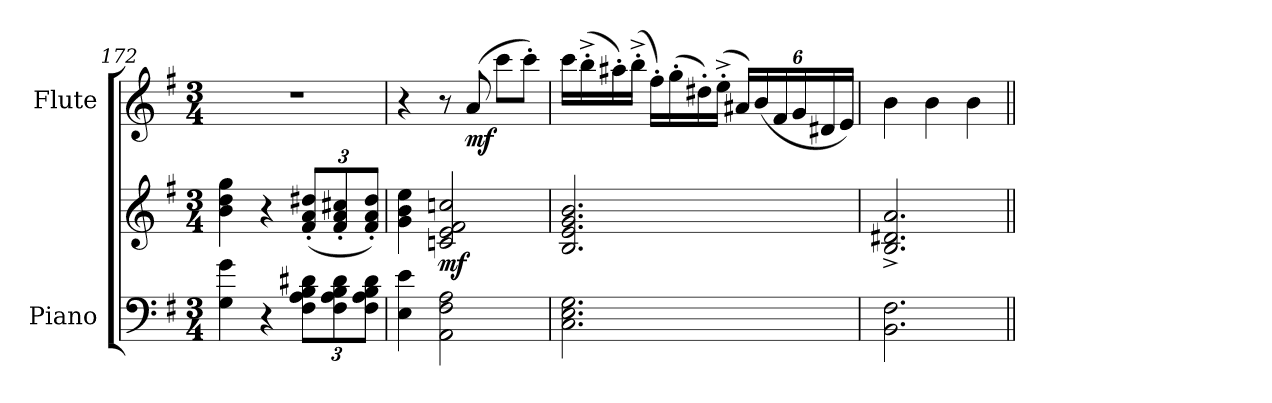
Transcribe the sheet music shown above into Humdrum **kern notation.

**kern	**kern	**dynam	**kern	**dynam
*part2	*part2	*part2	*part1	*part1
*staff3	*staff2	*staff2/3	*staff1	*staff1
*I"Piano	*	*	*I"Flute	*
*I'Pno.	*	*	*I'Fl.	*
!!LO:PB:g=z
*clefF4	*clefG2	*	*clefG2	*
*k[f#]	*k[f#]	*	*k[f#]	*
*G:	*G:	*	*G:	*
*M3/4	*M3/4	*	*M3/4	*
=172	=172	=172	=172	=172
4G\ 4g\	4b\ 4dd\ 4gg\	.	2.r	.
4r	4r	.	.	.
*Xbrackettup	*Xbrackettup	*	*	*
12F#\ 12A\ 12B\ 12d#X\L	(12f#/' 12a/' 12dd#X/'L	.	.	.
12F#\ 12A\ 12B\ 12d#\	12f#/' 12a/' 12cc#X/'	.	.	.
12F#\ 12A\ 12B\ 12d#\J	12f#/' 12a/' 12dd#/'J)	.	.	.
=173	=173	=173	=173	=173
4E\ 4e\	4g\ 4b\ 4ee\	.	4r	.
!	!	!LO:DY:b	!	!
2AA\ 2F#\ 2A\	2cn/ 2e/ 2f#/ 2ccn/	mf	8r	.
!	!	!	!	!LO:DY:b
.	.	.	(8a/	mf
.	.	.	8ccc\L	.
.	.	.	8ccc'\J)	.
=174	=174	=174	=174	=174
2.C\ 2.E\ 2.G\	2.B/ 2.e/ 2.g/ 2.b/	.	16ccc\LL	.
.	.	.	(16bb'^\	.
.	.	.	16aa#X'\)	.
.	.	.	(16bb'^\JJ	.
.	.	.	16ff#'\LL)	.
.	.	.	(16gg'\	.
.	.	.	16dd#X'\)	.
.	.	.	(16ee'^\JJ	.
*	*	*	*Xbrackettup	*
.	.	.	24a#X/LL)	.
.	.	.	(24b/	.
.	.	.	24f#/	.
.	.	.	24g/	.
.	.	.	24d#X/	.
.	.	.	24e/JJ)	.
!!LO:PB:g=z
=175	=175	=175	=175	=175
2.BB\ 2.F#\	2.B/^ 2.d#X/^ 2.a/^	.	4b\	.
.	.	.	4b\	.
.	.	.	4b\	.
=||	=||	=||	=||	=||
*-	*-	*-	*-	*-
